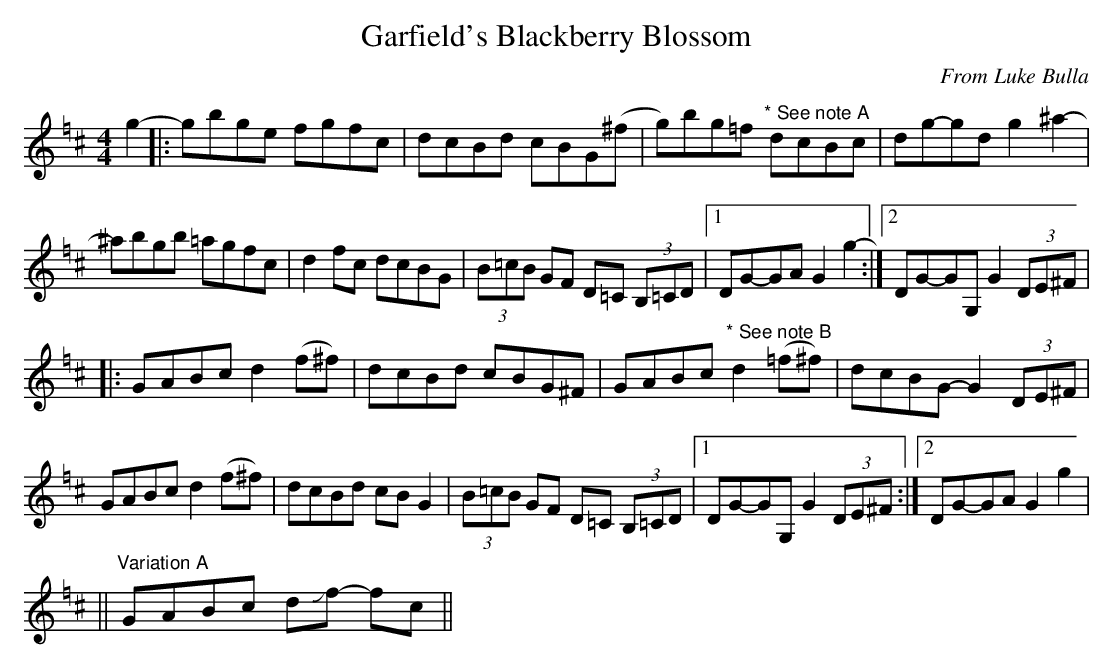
X:1
T:Garfield's Blackberry Blossom
C:From Luke Bulla
M:4/4
L:1/8
K:GLyd =f
g2- |: gbge fgfc | dcBd cBG(^f | g)bg=f "^* See note A"dcBc | dg-gd g2 ^a2- |
^abgb =agfc | d2 fc dcBG | (3B=cB GF D=C (3B,=CD |1 DG-GA G2 g2- :|2 DG-GG, G2 (3DE^F |
|: GABc d2 (f^f) | dcBd cBG^F | GABc "^* See note B"d2 (=f^f) | dcBG- G2 (3DE^F |
GABc d2 (f^f) | dcBd cB G2 | (3B=cB GF D=C (3B,=CD |1 DG-GG, G2 (3DE^F :|2 DG-GA G2 g2 |
||"Variation A"GABc d!slide!f- fc ||
